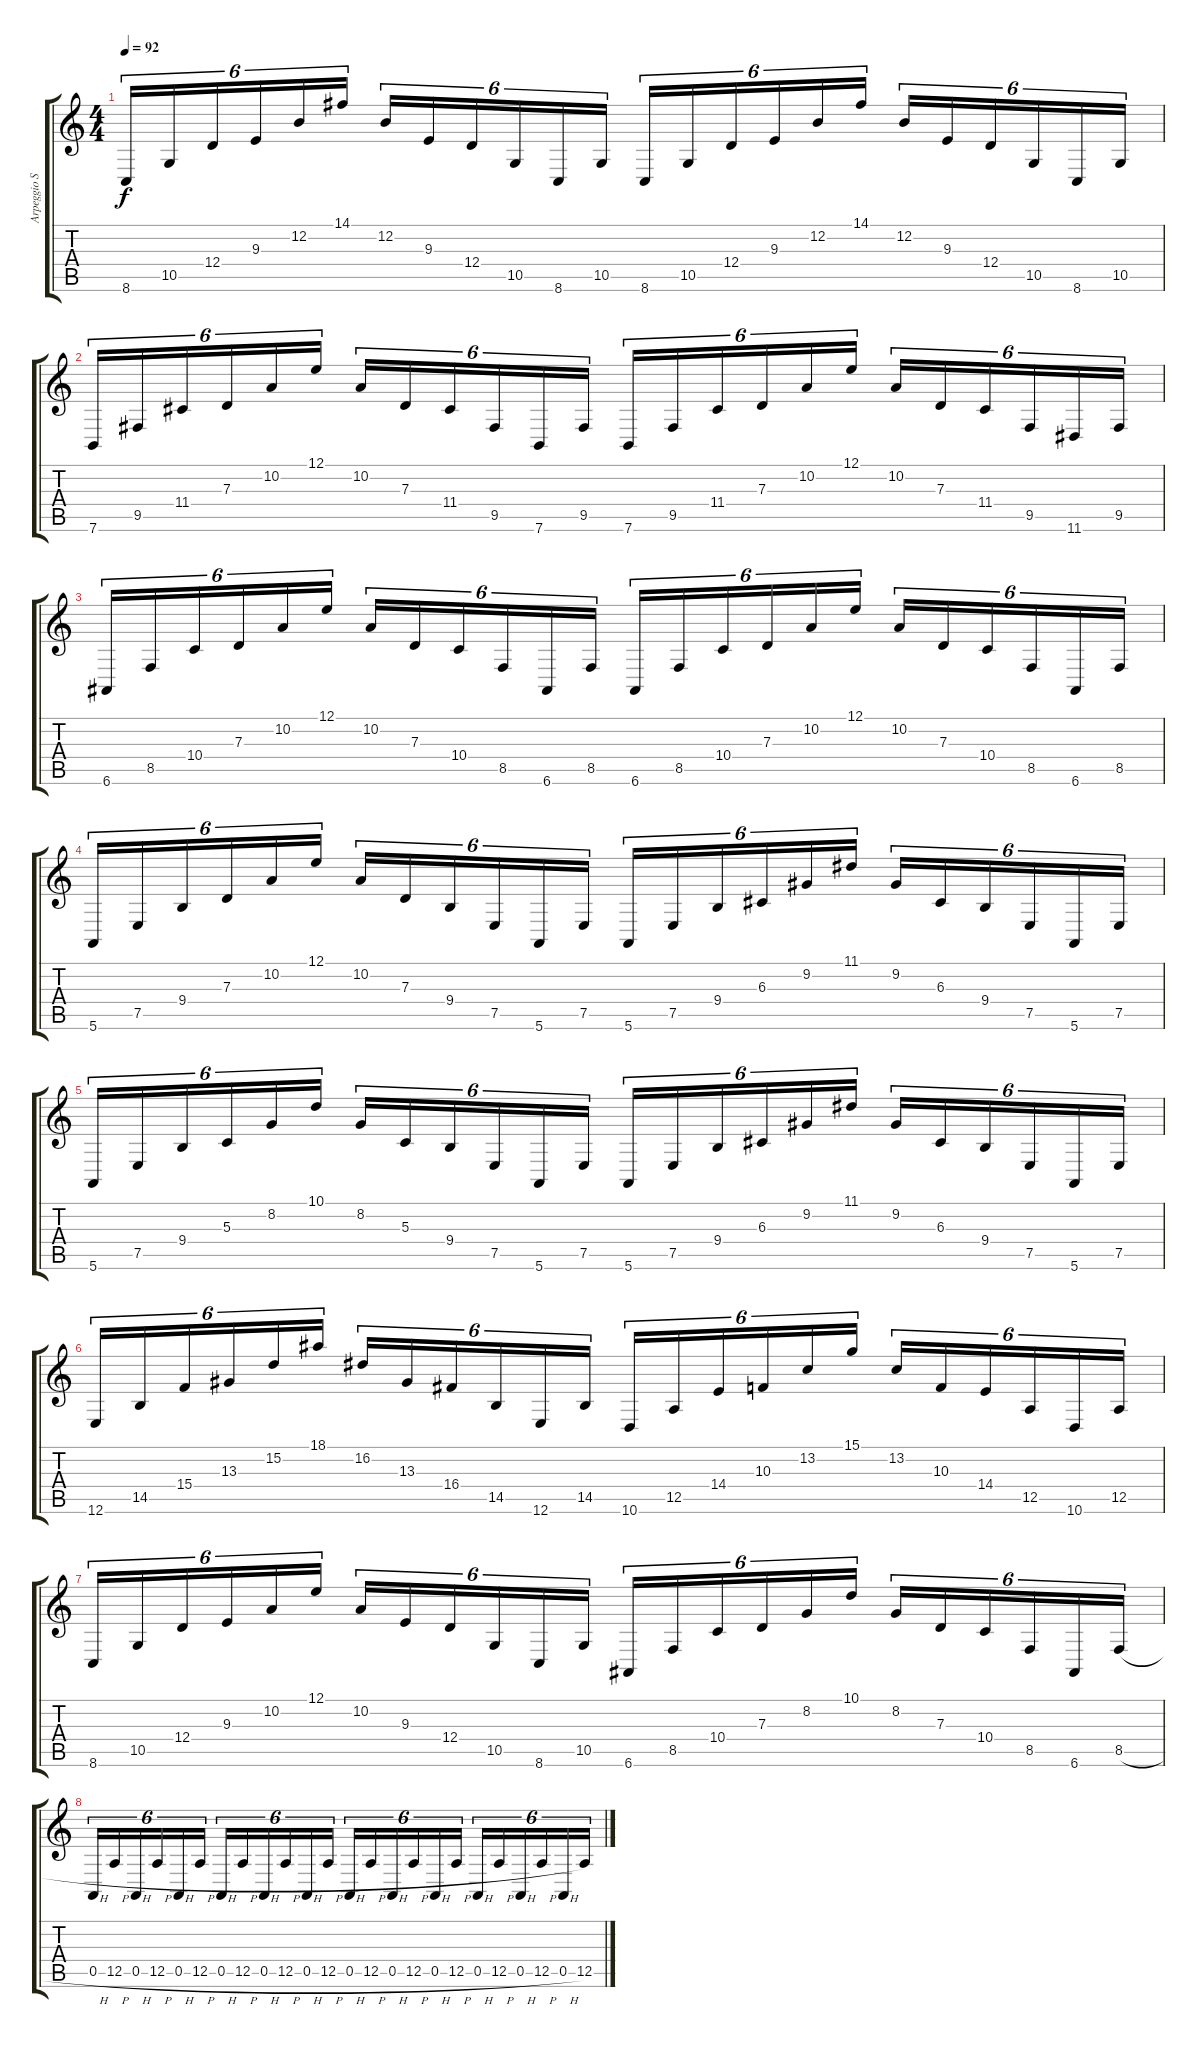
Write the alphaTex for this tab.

\track ("Arpeggio Synth" "Arpeggio S") {instrument fx8scifi}
\staff {score tabs}
\tuning (E4 B3 G3 D3 A2 E2) {hide}
\ts (4 4)
\tempo 92
\clef g2
\ks c
8.6.16{tu (6 4) dy f} 10.5.16{tu (6 4)} 12.4.16{tu (6 4)} 9.3.16{tu (6 4)} 12.2.16{tu (6 4)} 14.1.16{tu (6 4)} 12.2.16{tu (6 4)} 9.3.16{tu (6 4)} 12.4.16{tu (6 4)} 10.5.16{tu (6 4)} 8.6.16{tu (6 4)} 10.5.16{tu (6 4)} 8.6.16{tu (6 4)} 10.5.16{tu (6 4)} 12.4.16{tu (6 4)} 9.3.16{tu (6 4)} 12.2.16{tu (6 4)} 14.1.16{tu (6 4)} 12.2.16{tu (6 4)} 9.3.16{tu (6 4)} 12.4.16{tu (6 4)} 10.5.16{tu (6 4)} 8.6.16{tu (6 4)} 10.5.16{tu (6 4)} |
7.6.16{tu (6 4)} 9.5.16{tu (6 4)} 11.4.16{tu (6 4)} 7.3.16{tu (6 4)} 10.2.16{tu (6 4)} 12.1.16{tu (6 4)} 10.2.16{tu (6 4)} 7.3.16{tu (6 4)} 11.4.16{tu (6 4)} 9.5.16{tu (6 4)} 7.6.16{tu (6 4)} 9.5.16{tu (6 4)} 7.6.16{tu (6 4)} 9.5.16{tu (6 4)} 11.4.16{tu (6 4)} 7.3.16{tu (6 4)} 10.2.16{tu (6 4)} 12.1.16{tu (6 4)} 10.2.16{tu (6 4)} 7.3.16{tu (6 4)} 11.4.16{tu (6 4)} 9.5.16{tu (6 4)} 11.6.16{tu (6 4)} 9.5.16{tu (6 4)} |
6.6.16{tu (6 4)} 8.5.16{tu (6 4)} 10.4.16{tu (6 4)} 7.3.16{tu (6 4)} 10.2.16{tu (6 4)} 12.1.16{tu (6 4)} 10.2.16{tu (6 4)} 7.3.16{tu (6 4)} 10.4.16{tu (6 4)} 8.5.16{tu (6 4)} 6.6.16{tu (6 4)} 8.5.16{tu (6 4)} 6.6.16{tu (6 4)} 8.5.16{tu (6 4)} 10.4.16{tu (6 4)} 7.3.16{tu (6 4)} 10.2.16{tu (6 4)} 12.1.16{tu (6 4)} 10.2.16{tu (6 4)} 7.3.16{tu (6 4)} 10.4.16{tu (6 4)} 8.5.16{tu (6 4)} 6.6.16{tu (6 4)} 8.5.16{tu (6 4)} |
5.6.16{tu (6 4)} 7.5.16{tu (6 4)} 9.4.16{tu (6 4)} 7.3.16{tu (6 4)} 10.2.16{tu (6 4)} 12.1.16{tu (6 4)} 10.2.16{tu (6 4)} 7.3.16{tu (6 4)} 9.4.16{tu (6 4)} 7.5.16{tu (6 4)} 5.6.16{tu (6 4)} 7.5.16{tu (6 4)} 5.6.16{tu (6 4)} 7.5.16{tu (6 4)} 9.4.16{tu (6 4)} 6.3.16{tu (6 4)} 9.2.16{tu (6 4)} 11.1.16{tu (6 4)} 9.2.16{tu (6 4)} 6.3.16{tu (6 4)} 9.4.16{tu (6 4)} 7.5.16{tu (6 4)} 5.6.16{tu (6 4)} 7.5.16{tu (6 4)} |
5.6.16{tu (6 4)} 7.5.16{tu (6 4)} 9.4.16{tu (6 4)} 5.3.16{tu (6 4)} 8.2.16{tu (6 4)} 10.1.16{tu (6 4)} 8.2.16{tu (6 4)} 5.3.16{tu (6 4)} 9.4.16{tu (6 4)} 7.5.16{tu (6 4)} 5.6.16{tu (6 4)} 7.5.16{tu (6 4)} 5.6.16{tu (6 4)} 7.5.16{tu (6 4)} 9.4.16{tu (6 4)} 6.3.16{tu (6 4)} 9.2.16{tu (6 4)} 11.1.16{tu (6 4)} 9.2.16{tu (6 4)} 6.3.16{tu (6 4)} 9.4.16{tu (6 4)} 7.5.16{tu (6 4)} 5.6.16{tu (6 4)} 7.5.16{tu (6 4)} |
12.6.16{tu (6 4)} 14.5.16{tu (6 4)} 15.4.16{tu (6 4)} 13.3.16{tu (6 4)} 15.2.16{tu (6 4)} 18.1.16{tu (6 4)} 16.2.16{tu (6 4)} 13.3.16{tu (6 4)} 16.4.16{tu (6 4)} 14.5.16{tu (6 4)} 12.6.16{tu (6 4)} 14.5.16{tu (6 4)} 10.6.16{tu (6 4)} 12.5.16{tu (6 4)} 14.4.16{tu (6 4)} 10.3.16{tu (6 4)} 13.2.16{tu (6 4)} 15.1.16{tu (6 4)} 13.2.16{tu (6 4)} 10.3.16{tu (6 4)} 14.4.16{tu (6 4)} 12.5.16{tu (6 4)} 10.6.16{tu (6 4)} 12.5.16{tu (6 4)} |
8.6.16{tu (6 4)} 10.5.16{tu (6 4)} 12.4.16{tu (6 4)} 9.3.16{tu (6 4)} 10.2.16{tu (6 4)} 12.1.16{tu (6 4)} 10.2.16{tu (6 4)} 9.3.16{tu (6 4)} 12.4.16{tu (6 4)} 10.5.16{tu (6 4)} 8.6.16{tu (6 4)} 10.5.16{tu (6 4)} 6.6.16{tu (6 4)} 8.5.16{tu (6 4)} 10.4.16{tu (6 4)} 7.3.16{tu (6 4)} 8.2.16{tu (6 4)} 10.1.16{tu (6 4)} 8.2.16{tu (6 4)} 7.3.16{tu (6 4)} 10.4.16{tu (6 4)} 8.5.16{tu (6 4)} 6.6.16{tu (6 4)} 8.5{h}.16{tu (6 4)} |
0.5{h}.16{tu (6 4)} 12.5{h}.16{tu (6 4)} 0.5{h}.16{tu (6 4)} 12.5{h}.16{tu (6 4)} 0.5{h}.16{tu (6 4)} 12.5{h}.16{tu (6 4)} 0.5{h}.16{tu (6 4)} 12.5{h}.16{tu (6 4)} 0.5{h}.16{tu (6 4)} 12.5{h}.16{tu (6 4)} 0.5{h}.16{tu (6 4)} 12.5{h}.16{tu (6 4)} 0.5{h}.16{tu (6 4)} 12.5{h}.16{tu (6 4)} 0.5{h}.16{tu (6 4)} 12.5{h}.16{tu (6 4)} 0.5{h}.16{tu (6 4)} 12.5{h}.16{tu (6 4)} 0.5{h}.16{tu (6 4)} 12.5{h}.16{tu (6 4)} 0.5{h}.16{tu (6 4)} 12.5{h}.16{tu (6 4)} 0.5{h}.16{tu (6 4)} 12.5.16{tu (6 4)}
